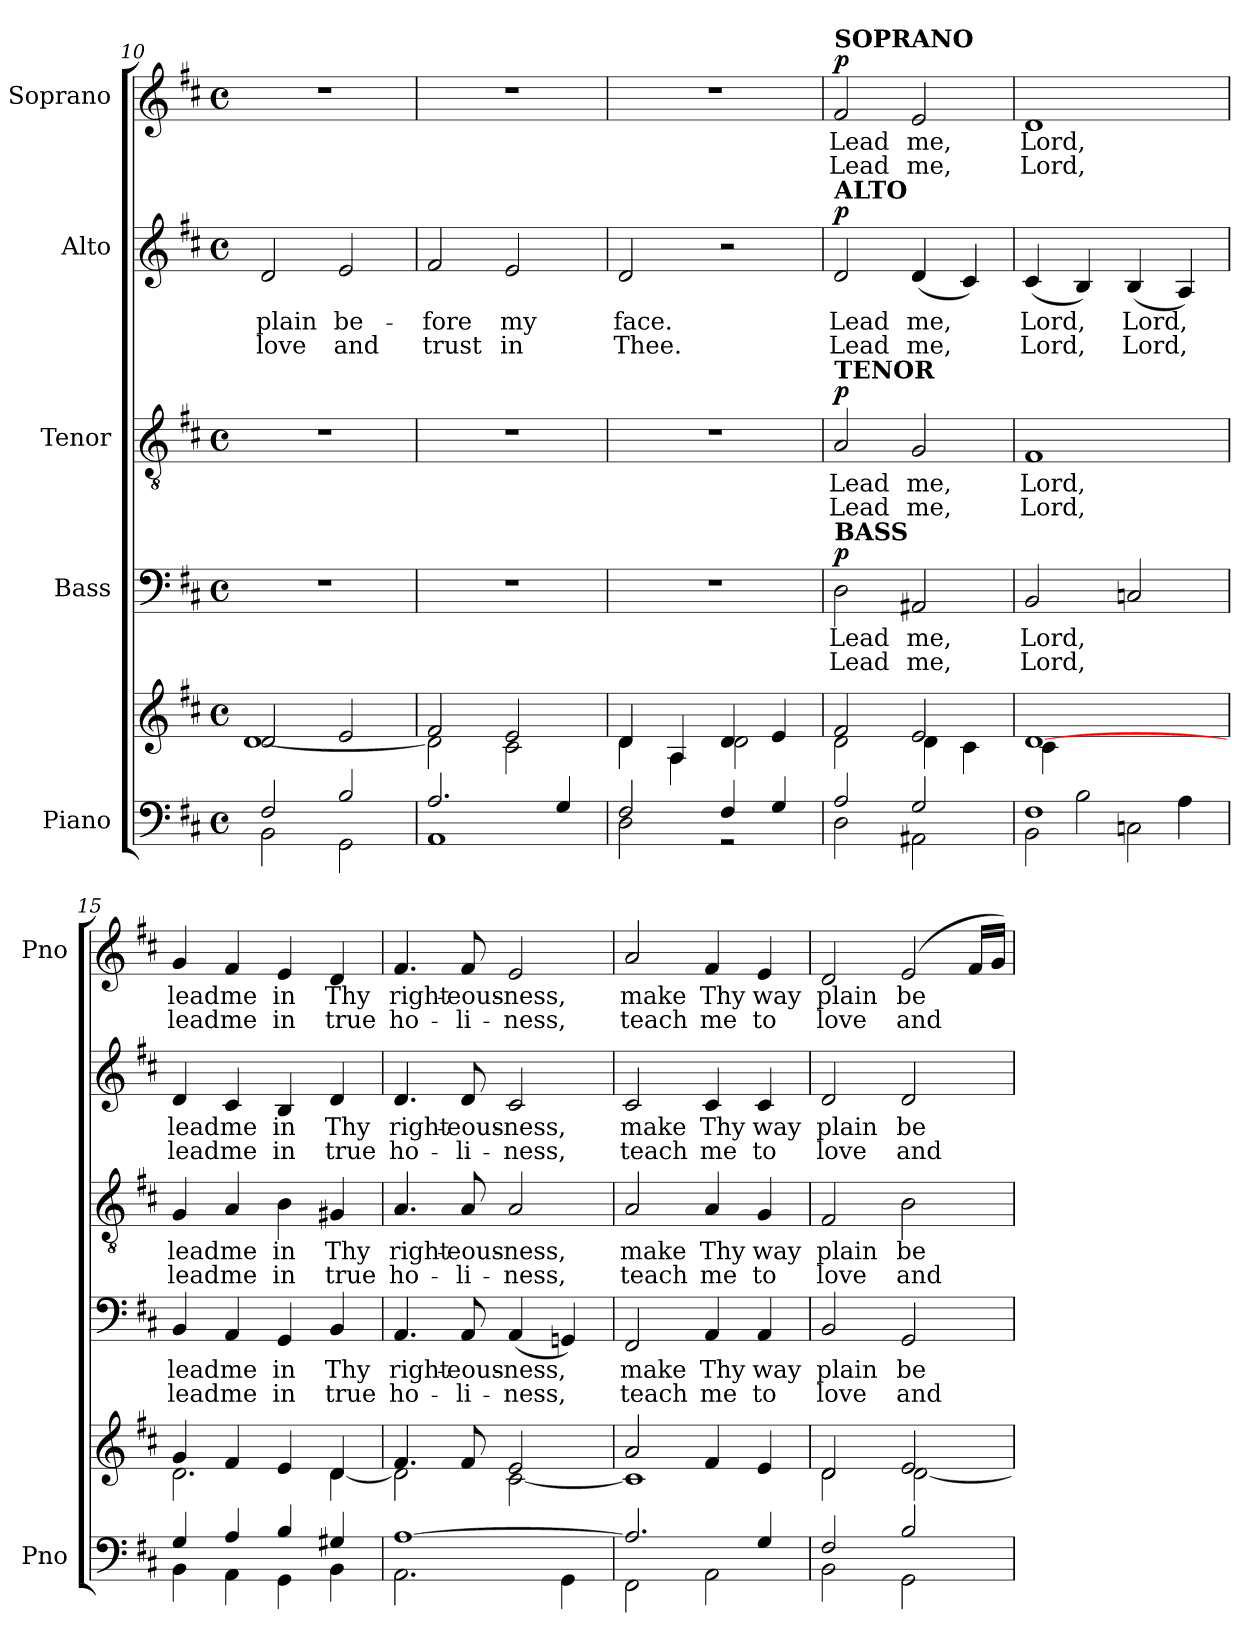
**kern	**kern	**kern	**text	**text	**dynam	**kern	**text	**text	**dynam	**kern	**text	**text	**dynam	**kern	**text	**text	**dynam
*part5	*part5	*part4	*part4	*part4	*part4	*part3	*part3	*part3	*part3	*part2	*part2	*part2	*part2	*part1	*part1	*part1	*part1
*staff6	*staff5	*staff4	*staff4	*staff4	*staff4	*staff3	*staff3	*staff3	*staff3	*staff2	*staff2	*staff2	*staff2	*staff1	*staff1	*staff1	*staff1
*I"Piano	*	*I"Bass	*	*	*	*I"Tenor	*	*	*	*I"Alto	*	*	*	*I"Soprano	*	*	*
*I'Pno	*	*	*	*	*	*	*	*	*	*	*	*	*	*I'Pno	*	*	*
*clefF4	*clefG2	*clefF4	*	*	*	*clefGv2	*	*	*	*clefG2	*	*	*	*clefG2	*	*	*
*k[f#c#]	*k[f#c#]	*k[f#c#]	*	*	*	*k[f#c#]	*	*	*	*k[f#c#]	*	*	*	*k[f#c#]	*	*	*
*D:	*D:	*D:	*	*	*	*D:	*	*	*	*D:	*	*	*	*D:	*	*	*
*M4/4	*M4/4	*M4/4	*	*	*	*M4/4	*	*	*	*M4/4	*	*	*	*M4/4	*	*	*
*met(c)	*met(c)	*met(c)	*	*	*	*met(c)	*	*	*	*met(c)	*	*	*	*met(c)	*	*	*
=10	=10	=10	=10	=10	=10	=10	=10	=10	=10	=10	=10	=10	=10	=10	=10	=10	=10
*^	*^	*	*	*	*	*	*	*	*	*	*	*	*	*	*	*	*
2F#/	2BB\	2d/	[<1d	1r	.	.	.	1r	.	.	.	2d/	plain	love	.	1r	.	.	.
2B/	2GG\	2e/	.	.	.	.	.	.	.	.	.	2e/	be-	and	.	.	.	.	.
=11	=11	=11	=11	=11	=11	=11	=11	=11	=11	=11	=11	=11	=11	=11	=11	=11	=11	=11	=11
2.A/	1AA	2f#/	2d\]	1r	.	.	.	1r	.	.	.	2f#/	-fore	trust	.	1r	.	.	.
.	.	2e/	2c#\	.	.	.	.	.	.	.	.	2e/	my	in	.	.	.	.	.
4G/	.	.	.	.	.	.	.	.	.	.	.	.	.	.	.	.	.	.	.
=12	=12	=12	=12	=12	=12	=12	=12	=12	=12	=12	=12	=12	=12	=12	=12	=12	=12	=12	=12
2F#/	2D\	4d/	4d\	1r	.	.	.	1r	.	.	.	2d/	face.	Thee.	.	1r	.	.	.
.	.	4A/	4A\	.	.	.	.	.	.	.	.	.	.	.	.	.	.	.	.
4F#/	2rGG	4d/	2d\	.	.	.	.	.	.	.	.	2r	.	.	.	.	.	.	.
4G/	.	4e/	.	.	.	.	.	.	.	.	.	.	.	.	.	.	.	.	.
=13	=13	=13	=13	=13	=13	=13	=13	=13	=13	=13	=13	=13	=13	=13	=13	=13	=13	=13	=13
!	!	!	!	!	!	!	!	!	!	!	!	!	!	!	!	!LO:TX:a:B:t=SOPRANO	!	!	!
!	!	!	!	!	!	!	!	!	!	!	!	!LO:TX:a:B:t=ALTO	!	!	!	!	!	!	!
!	!	!	!	!	!	!	!	!LO:TX:a:B:t=TENOR	!	!	!	!	!	!	!	!	!	!	!
!	!	!	!	!LO:TX:a:B:t=BASS	!	!	!	!	!	!	!	!	!	!	!	!	!	!	!
!	!	!	!	!	!	!	!LO:DY:a	!	!	!	!LO:DY:a	!	!	!	!LO:DY:a	!	!	!	!LO:DY:a
2A/	2D\	2f#/	2d\	2D\	Lead	Lead	p	2A/	Lead	Lead	p	2d/	Lead	Lead	p	2f#/	Lead	Lead	p
2G/	2AA#X\	2e/	4d\	2AA#X/	me,	me,	.	2G/	me,	me,	.	(4d/	me,	me,	.	2e/	me,	me,	.
.	.	.	4c#\	.	.	.	.	.	.	.	.	4c#/)	.	.	.	.	.	.	.
!!LO:PB:g=z
=14	=14	=14	=14	=14	=14	=14	=14	=14	=14	=14	=14	=14	=14	=14	=14	=14	=14	=14	=14
*	*^	*	*	*	*	*	*	*	*	*	*	*	*	*	*	*	*	*	*
4ryy	1F#	2BB\	[<1d	4c#\	2BB/	Lord,	Lord,	.	1F#	Lord,	Lord,	.	(4c#/	Lord,	Lord,	.	1d	Lord,	Lord,	.
2B\	.	.	.	2.ryy	.	.	.	.	.	.	.	.	4B/)	.	.	.	.	.	.	.
.	.	2Cn\	.	.	2Cn/	.	.	.	.	.	.	.	(4B/	Lord,	Lord,	.	.	.	.	.
4A\	.	.	.	.	.	.	.	.	.	.	.	.	4A/)	.	.	.	.	.	.	.
*	*v	*v	*	*	*	*	*	*	*	*	*	*	*	*	*	*	*	*	*	*
=15	=15	=15	=15	=15	=15	=15	=15	=15	=15	=15	=15	=15	=15	=15	=15	=15	=15	=15	=15
4G/	4BB\	4g/	2.d\	4BB/	lead	lead	.	4G/	lead	lead	.	4d/	lead	lead	.	4g/	lead	lead	.
4A/	4AA\	4f#/	.	4AA/	me	me	.	4A/	me	me	.	4c#/	me	me	.	4f#/	me	me	.
4B/	4GG\	4e/	.	4GG/	in	in	.	4B\	in	in	.	4B/	in	in	.	4e/	in	in	.
4G#X/	4BB\	4d/	[<4d\	4BB/	Thy	true	.	4G#X/	Thy	true	.	4d/	Thy	true	.	4d/	Thy	true	.
=16	=16	=16	=16	=16	=16	=16	=16	=16	=16	=16	=16	=16	=16	=16	=16	=16	=16	=16	=16
[>1A	2.AA\	4.f#/	2d\]	4.AA/	right-	ho-	.	4.A/	right-	ho-	.	4.d/	right-	ho-	.	4.f#/	right-	ho-	.
.	.	8f#/	.	8AA/	-eous-	-li-	.	8A/	-eous-	-li-	.	8d/	-eous-	-li-	.	8f#/	-eous-	-li-	.
.	.	2e/	[<2c#\	(4AA/	-ness,	-ness,	.	2A/	-ness,	-ness,	.	2c#/	-ness,	-ness,	.	2e/	-ness,	-ness,	.
.	4GG\	.	.	4GGn/)	.	.	.	.	.	.	.	.	.	.	.	.	.	.	.
=17	=17	=17	=17	=17	=17	=17	=17	=17	=17	=17	=17	=17	=17	=17	=17	=17	=17	=17	=17
2.A/]	2FF#\	2a/	1c#]	2FF#/	make	teach	.	2A/	make	teach	.	2c#/	make	teach	.	2a/	make	teach	.
.	2AA\	4f#/	.	4AA/	Thy	me	.	4A/	Thy	me	.	4c#/	Thy	me	.	4f#/	Thy	me	.
4G/	.	4e/	.	4AA/	way	to	.	4G/	way	to	.	4c#/	way	to	.	4e/	way	to	.
=18	=18	=18	=18	=18	=18	=18	=18	=18	=18	=18	=18	=18	=18	=18	=18	=18	=18	=18	=18
*	*	*	*	*	*	*	*	*	*	*	*	*	*	*	*	*^	*	*	*
2F#/	2BB\	2d/	2d\	2BB/	plain	love	.	2F#/	plain	love	.	2d/	plain	love	.	2d/	2..ryy	plain	love	.
2B/	2GG\	2e/	[<2d\	2GG/	be-	and	.	2B\	be-	and	.	2d/	be-	and	.	(2e/	.	be-	and	.
.	.	.	.	.	.	.	.	.	.	.	.	.	.	.	.	.	16f#!/LL	.	.	.
.	.	.	.	.	.	.	.	.	.	.	.	.	.	.	.	.	16g!/JJ)	.	.	.
*v	*v	*	*	*	*	*	*	*	*	*	*	*	*	*	*	*v	*v	*	*	*
*	*v	*v	*	*	*	*	*	*	*	*	*	*	*	*	*	*	*	*
=	=	=	=	=	=	=	=	=	=	=	=	=	=	=	=	=	=
*-	*-	*-	*-	*-	*-	*-	*-	*-	*-	*-	*-	*-	*-	*-	*-	*-	*-
